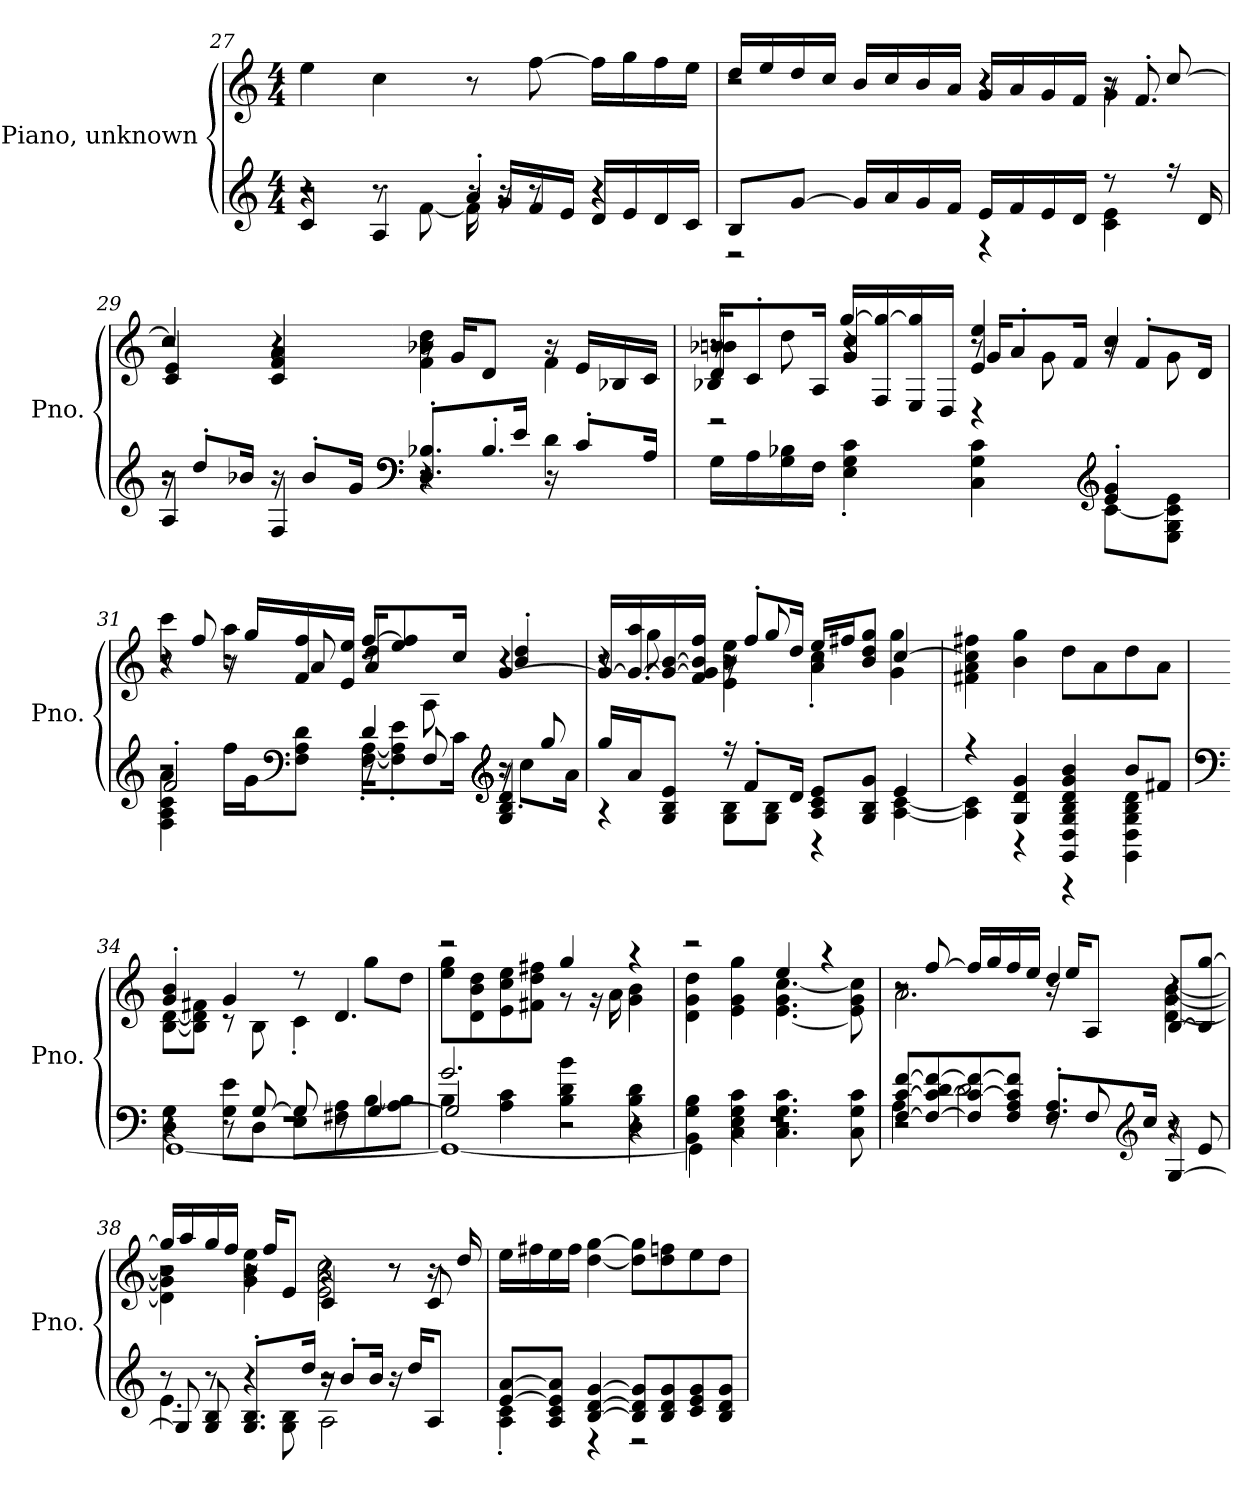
**kern	**kern
*part1	*part1
*staff2	*staff1
*I"Piano, unknown	*
*I'Pno.	*
*clefG2	*clefG2
*k[]	*k[]
*M4/4	*M4/4
=27	=27
*^	*
*	*^	*
2r	4r	4c/	4ee\
.	8r	4A'/	4cc\
.	[8f\	.	.
4a'/	16f\]	16r	8r
.	16r	16g/LL	.
.	8r	16f/	[8ff\
.	.	16e/JJ	.
4r	4r	16d/LL	16ff\LL]
.	.	16e/	16gg\
.	.	16d/	16ff\
.	.	16c/JJ	16ee\JJ
*	*v	*v	*
!!LO:LB:g=z
=28	=28	=28
*	*	*^
*	*	*	*^
8B/L	2r	2r	2r	16dd/LL
.	.	.	.	16ee/
[8g/J	.	.	.	16dd/
.	.	.	.	16cc/JJ
16g/LL]	.	.	.	16b/LL
16a/	.	.	.	16cc/
16g/	.	.	.	16b/
16f/JJ	.	.	.	16a/JJ
16e/LL	4r	4r	4r	16g/LL
16f/	.	.	.	16a/
16e/	.	.	.	16g/
16d/JJ	.	.	.	16f/JJ
8r	4c\ 4e\	8r	4g\	16r
.	.	.	.	8.f'/
16r	.	[8cc/	.	.
16d/	.	.	.	.
=29	=29	=29	=29	=29
*	*^	*	*	*
16r	2r	4A/	4cc/]	2r	4c/ 4e/
8dd'/L	.	.	.	.	.
16b-X/Jk	.	.	.	.	.
16r	.	4F/	4r	.	4c/ 4f/ 4a/
8b-'/L	.	.	.	.	.
16g/Jk	.	.	.	.	.
*clefF4	*	*	*	*	*
8.D/' 8.B-X/'L	4r	8r	2r	4f\ 4b-X\ 4dd\	16r
.	.	.	.	.	16g/KL
.	.	4.B-'/	.	.	8d/J
16e/Jk	.	.	.	.	.
16r	4d\	.	.	4f\	16r
8c'/L	.	.	.	.	16e/LL
.	.	.	.	.	16B-X/
16A/Jk	.	.	.	.	16c/JJ
*	*v	*v	*	*	*
!!LO:PB:g=z	!!	!!
=30	=30	=30	=30	=30
2r	16G\LL	4d/' 4b-X/' 4bn/'	8r	16B-X/KL
.	16A\	.	.	8c'/
.	16G\ 16B-X\	.	8dd\	.
.	16F\JJ	.	.	16A/Jk
.	4E\' 4G\' 4c\'	4g/ 4cc/	4r	[16gg/LL
.	.	.	.	16F/ 16gg/_
.	.	.	.	16E/ 16gg/]
.	.	.	.	16D/JJ
4r	4C\ 4G\ 4c\	4e/ 4ee/	8r	16g/KL
.	.	.	.	8a'/
.	.	.	8g\	.
.	.	.	.	16f/Jk
*clefG2	*	*	*	*
4e/' 4g/'	[8c\L	4cc/	8r	16r
.	.	.	.	8f'/L
.	8E\ 8G\ 8c\] 8e\J	.	8g\	.
.	.	.	.	16d/Jk
=31	=31	=31	=31	=31
*	*^	*	*	*
2r	4F\ 4A\ 4c\ 4a\	2f'/	8r	4ccc\	4r
.	.	.	8ff/	.	.
.	16ff\LL	.	16r	4aa\	8r
.	16g\J	.	16gg/LL	.	.
*clefF4	*	*	*	*	*
.	8F\ 8A\ 8d\J	.	16f/ 16ff/	.	8a/
.	.	.	16e/ 16ee/JJ	.	.
8r	[16F\' [16A\'KL	4d/	[16ff/KL	8r	4a/ 4dd/
.	8F\]' 8A\]' 8e\'	.	8ee/ 8ff/]	.	.
8F/	.	.	.	8A\	.
.	16c\Jk	.	16cc/Jk	.	.
*clefG2	*	*	*	*	*
8r	16r	4G/ 4B/ 4d/	[4g/	4r	4b/' 4dd/'
.	8cc'\L	.	.	.	.
8gg/	.	.	.	.	.
.	16a\Jk	.	.	.	.
*	*v	*v	*	*	*
!!LO:LB:g=z	!!	!!
=32	=32	=32	=32	=32
16gg/LL	4r	16g/LL_	8r	4r
16a/J	.	16g/_ 16aa/	.	.
8G/ 8B/ 8e/J	.	16g/_ [16b/	8gg'\	.
.	.	16f/ 16g/] 16b/] 16ff/JJ	.	.
16r	8G\ 8B\L	16r	4e\ 4b\ 4ee\	8r
8f'/L	.	8ff'/L	.	.
.	8G\ 8B\J	.	.	8gg/
16d/Jk	.	16dd/Jk	.	.
8A/ 8c/ 8e/L	4r	16ee/LL	4a\' 4cc\'	2r
.	.	16ff#X/J	.	.
8G/ 8B/ 8g/J	.	8b/ 8dd/ 8gg/J	.	.
4e/	[4A\ [4c\	[4cc/	4g\ 4gg\	.
*	*	*v	*v	*v
=33	=33	=33
4r	4A\] 4c\]	4f#X\ 4a\ 4cc\] 4ff#X\
4G/ 4d/ 4g/	4r	4b\ 4gg\
4GG/ 4D/ 4G/ 4B/ 4d/ 4g/ 4b/	4r	8dd\L
.	.	8a\
8b/L	4GG\ 4D\ 4G\ 4B\ 4d\	8dd\
8f#X/J	.	8a\J
*v	*v	*
=34	=34
*clefF4	*
*^	*^
*	*^	*	*
*	*	*^	*	*
1r	4D\ 4G\	4r	[1GG	4g/' 4b/'	[8B\ [8d\L
.	.	.	.	.	8B\] 8d\] 8f#X\J
.	8G\ 8e\L	8r	.	4g/	8r
.	8D\J	[8G/	.	.	8B\
.	8E\L	8G/]	.	8r	4c'\
.	8F#X\ 8A\	8r	.	4.d/	.
.	[8B\	[4G/	.	.	8gg\L
.	8A\ 8B\]J	.	.	.	8dd\J
!!LO:LB:g=z	!!
=35	=35	=35	=35	=35	=35
2.g/	4B\	2G/]	1GG_	2r	8ee\ 8gg\L
.	.	.	.	.	8d\ 8b\ 8dd\
.	4A\ 4c\	.	.	.	8e\ 8cc\ 8ee\
.	.	.	.	.	8f#X\ 8dd\ 8ff#X\J
.	4B\ 4d\ 4b\	2r	.	4gg/	8r
.	.	.	.	.	16r
.	.	.	.	.	16a\
4r	4D\ 4B\ 4d\	.	.	4r	4g\ 4b\
*	*	*v	*v	*	*
=36	=36	=36	=36	=36
1r	4BB\ 4G\ 4B\	4GG\]	2r	4d\ 4g\ 4dd\
.	4C\ 4E\ 4G\ 4c\	4r	.	4e\ 4g\ 4gg\
.	4.C\ 4.G\ 4.c\	2r	4ee/	[4.e\ 4.g\ [4.cc\
.	.	.	4r	.
.	8C\ 8G\ 8c\	.	.	8e\] 8g\ 8cc\]
=37	=37	=37	=37	=37
*	*	*	*	*^
[8F/ [8c/ [8f/L	4A\	2r	8r	2.a\	2r
8F/_ 8c/_ 8d/ 8f/_	.	.	[8ff/	.	.
8F/] 8c/_ 8f/_	2d\	.	16ff/LL]	.	.
.	.	.	16gg/	.	.
8F/ 8A/ 8c/] 8f/]J	.	.	16ff/	.	.
.	.	.	16ee/JJ	.	.
8.F/' 8.A/'L	.	8r	16r	.	4dd/
.	.	.	16ee/KL	.	.
.	.	8F/	8A/J	.	.
*clefG2	*	*	*	*	*
16cc/Jk	.	.	.	.	.
8r	4r	[4G/	[8B/L	[4d\ [4g\ [4b\	4r
8e/	.	.	8B/] [8gg/J	.	.
!!LO:LB:g=z	!!	!!
=38	=38	=38	=38	=38	=38
8r	4.e\	8G/]	16gg/LL]	4d\] 4g\] 4b\]	2r
.	.	.	16aa/	.	.
8G/ 8B/	.	8r	16gg/	.	.
.	.	.	16ff/JJ	.	.
8.G/' 8.B/'L	.	4r	16r	4g\ 4b\ 4ee\	.
.	.	.	16ff/KL	.	.
.	8G\ 8B\	.	8e/J	.	.
16dd/Jk	.	.	.	.	.
16r	2A\	2r	4c/	2e\ 2a\ 2cc\	4r
8b'/L	.	.	.	.	.
16b/Jk	.	.	.	.	.
16r	.	.	8r	.	8r
16dd/KL	.	.	.	.	.
8A/J	.	.	16r	.	8c/
.	.	.	16dd/	.	.
*	*v	*v	*	*	*
*	*	*v	*v	*v
=39	=39	=39
[8e/ [8a/L	4A\' 4c\'	16ee\LL
.	.	16ff#X\
8A/ 8c/ 8e/] 8a/]J	.	16ee\
.	.	16ff#\JJ
[4B/ [4d/ [4g/	4r	[4dd\ [4gg\
8B/] 8d/] 8g/]L	2r	8dd\] 8gg\]L
8B/ 8d/ 8g/	.	8dd\ 8ffn\
8c/ 8e/ 8g/	.	8ee\
8B/ 8d/ 8g/J	.	8dd\J
*v	*v	*
=	=
*-	*-
